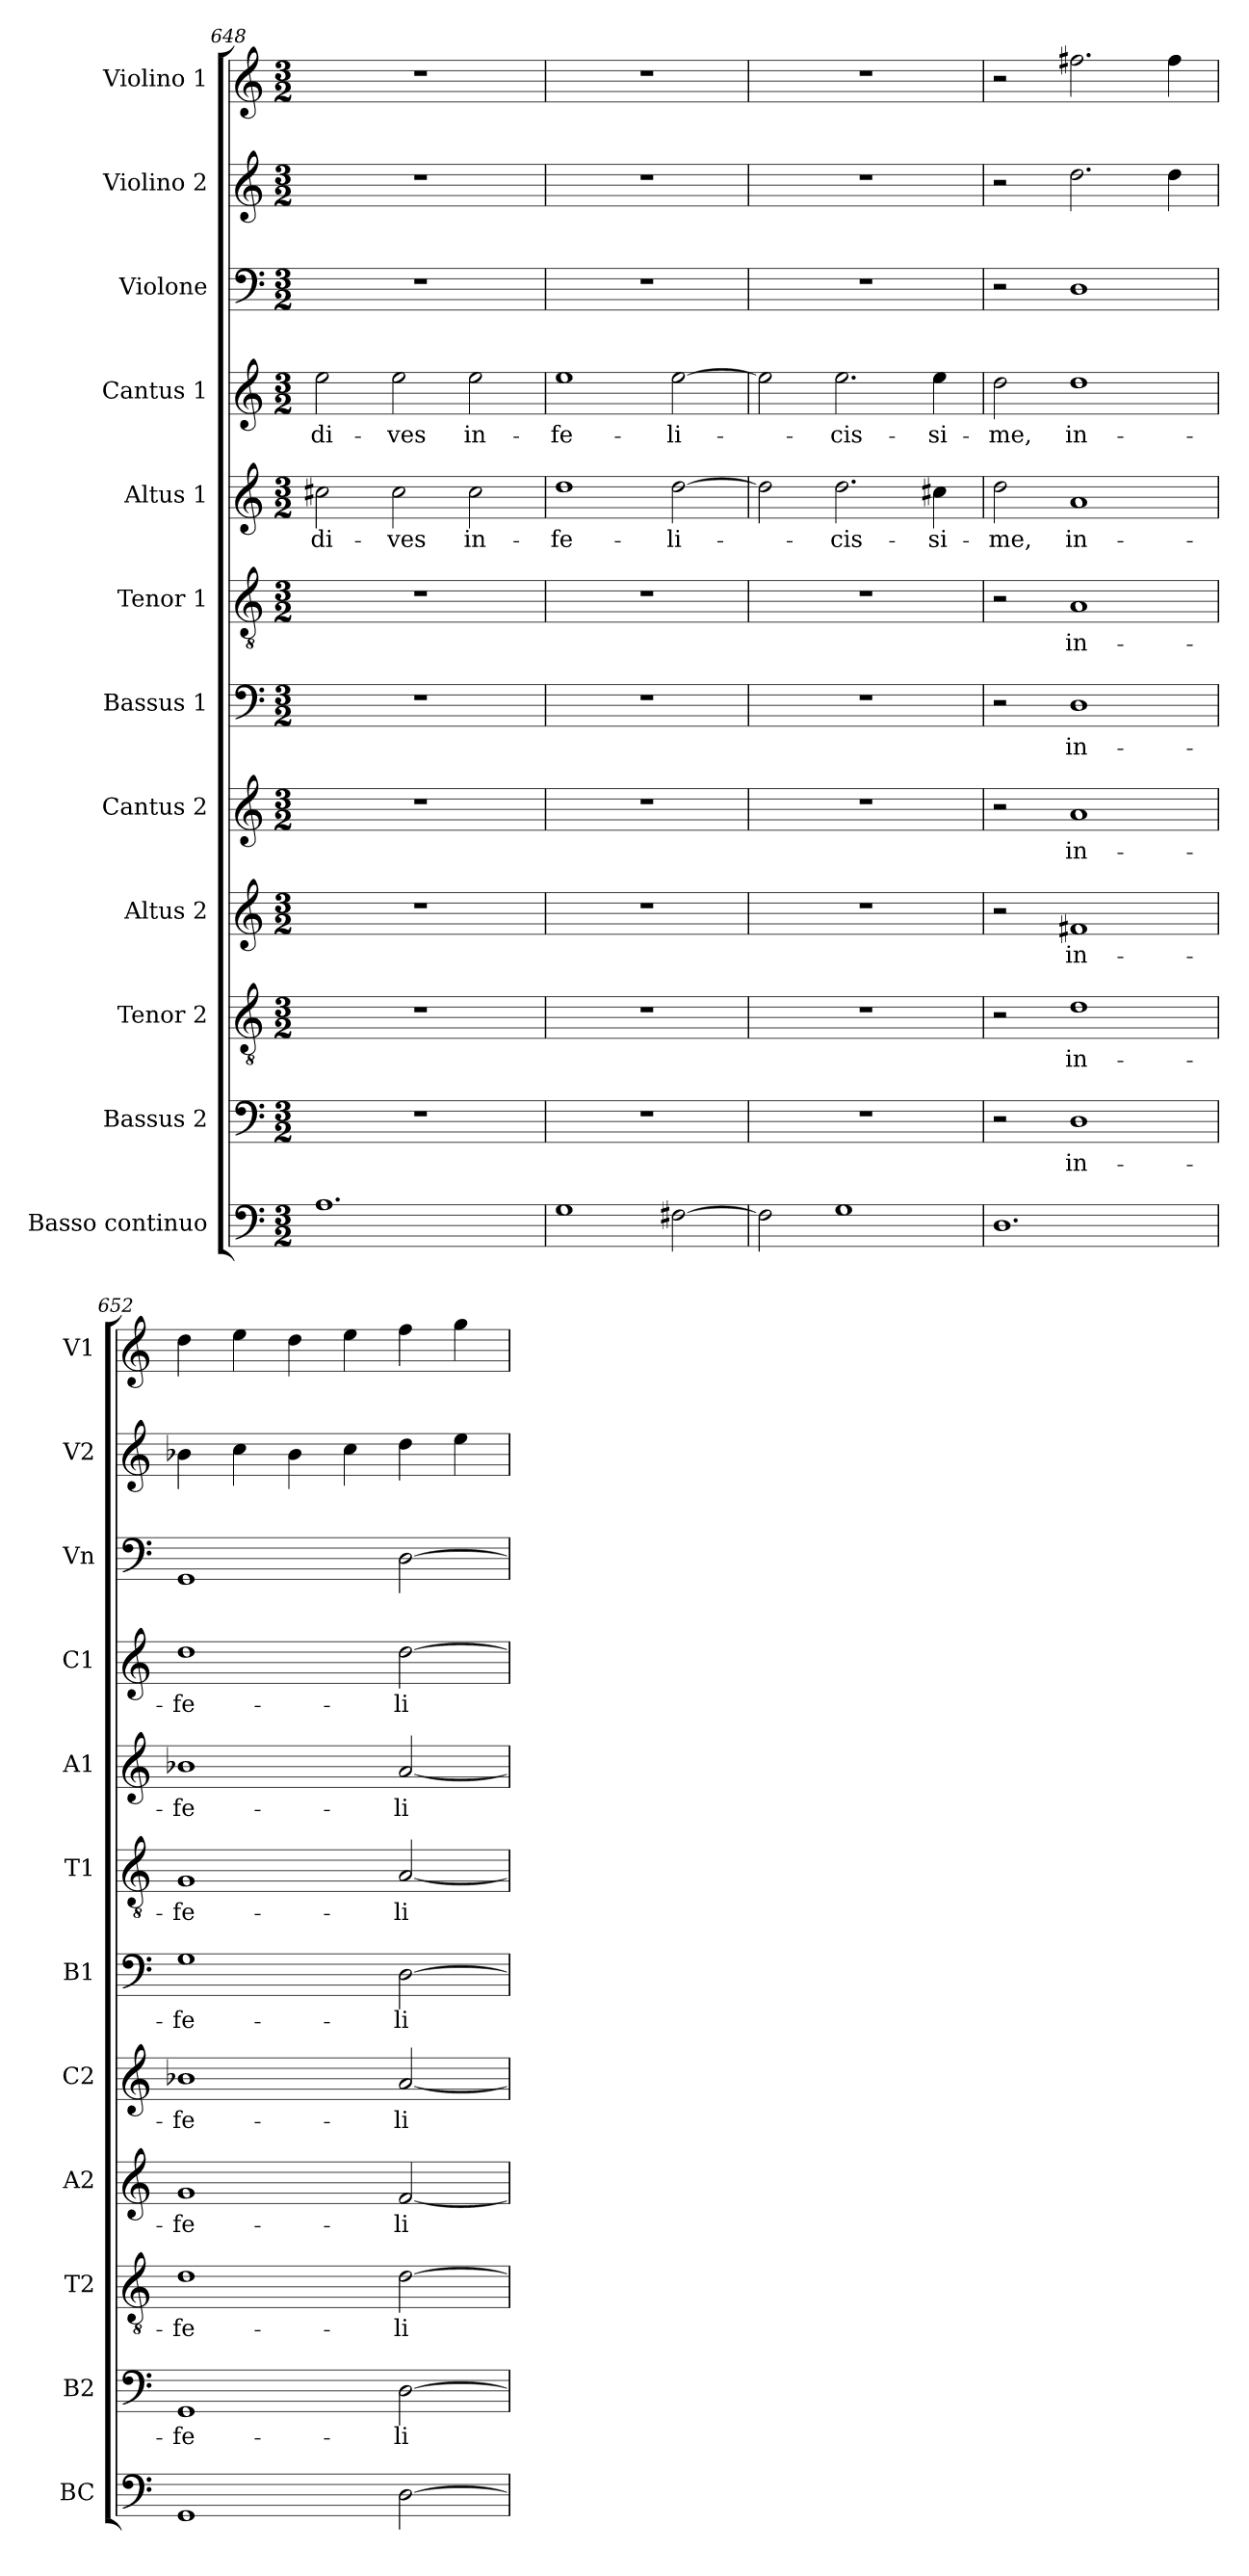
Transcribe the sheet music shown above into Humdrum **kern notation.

**kern	**kern	**text	**kern	**text	**kern	**text	**kern	**text	**kern	**text	**kern	**text	**kern	**text	**kern	**text	**kern	**kern	**kern
*part12	*part11	*part11	*part10	*part10	*part9	*part9	*part8	*part8	*part7	*part7	*part6	*part6	*part5	*part5	*part4	*part4	*part3	*part2	*part1
*staff12	*staff11	*staff11	*staff10	*staff10	*staff9	*staff9	*staff8	*staff8	*staff7	*staff7	*staff6	*staff6	*staff5	*staff5	*staff4	*staff4	*staff3	*staff2	*staff1
*I"Basso continuo	*I"Bassus 2	*	*I"Tenor 2	*	*I"Altus 2	*	*I"Cantus 2	*	*I"Bassus 1	*	*I"Tenor 1	*	*I"Altus 1	*	*I"Cantus 1	*	*I"Violone	*I"Violino 2	*I"Violino 1
*I'BC	*I'B2	*	*I'T2	*	*I'A2	*	*I'C2	*	*I'B1	*	*I'T1	*	*I'A1	*	*I'C1	*	*I'Vn	*I'V2	*I'V1
*clefF4	*clefF4	*	*clefGv2	*	*clefG2	*	*clefG2	*	*clefF4	*	*clefGv2	*	*clefG2	*	*clefG2	*	*clefF4	*clefG2	*clefG2
*ITrd7c12	*	*	*	*	*	*	*	*	*	*	*	*	*	*	*	*	*ITrd7c12	*	*
*k[]	*k[]	*	*k[]	*	*k[]	*	*k[]	*	*k[]	*	*k[]	*	*k[]	*	*k[]	*	*k[]	*k[]	*k[]
*C:	*C:	*	*C:	*	*C:	*	*C:	*	*C:	*	*C:	*	*C:	*	*C:	*	*C:	*C:	*C:
*M3/2	*M3/2	*	*M3/2	*	*M3/2	*	*M3/2	*	*M3/2	*	*M3/2	*	*M3/2	*	*M3/2	*	*M3/2	*M3/2	*M3/2
=648	=648	=648	=648	=648	=648	=648	=648	=648	=648	=648	=648	=648	=648	=648	=648	=648	=648	=648	=648
!	!	!	!	!	!	!	!	!	!	!	!	!	!	!LO:LY:b	!	!LO:LY:b	!	!	!
1.AA	1.r	.	1.r	.	1.r	.	1.r	.	1.r	.	1.r	.	2cc#X\	di-	2ee\	di-	1.r	1.r	1.r
!	!	!	!	!	!	!	!	!	!	!	!	!	!	!LO:LY:b	!	!LO:LY:b	!	!	!
.	.	.	.	.	.	.	.	.	.	.	.	.	2cc#\	-ves	2ee\	-ves	.	.	.
!	!	!	!	!	!	!	!	!	!	!	!	!	!	!LO:LY:b	!	!LO:LY:b	!	!	!
.	.	.	.	.	.	.	.	.	.	.	.	.	2cc#\	in-	2ee\	in-	.	.	.
=649	=649	=649	=649	=649	=649	=649	=649	=649	=649	=649	=649	=649	=649	=649	=649	=649	=649	=649	=649
!	!	!	!	!	!	!	!	!	!	!	!	!	!	!LO:LY:b	!	!LO:LY:b	!	!	!
1GG	1.r	.	1.r	.	1.r	.	1.r	.	1.r	.	1.r	.	1dd	-fe-	1ee	-fe-	1.r	1.r	1.r
!	!	!	!	!	!	!	!	!	!	!	!	!	!	!LO:LY:b	!	!LO:LY:b	!	!	!
[2FF#X\	.	.	.	.	.	.	.	.	.	.	.	.	[2dd\	-li-	[2ee\	-li-	.	.	.
=650	=650	=650	=650	=650	=650	=650	=650	=650	=650	=650	=650	=650	=650	=650	=650	=650	=650	=650	=650
2FF#\]	1.r	.	1.r	.	1.r	.	1.r	.	1.r	.	1.r	.	2dd\]	.	2ee\]	.	1.r	1.r	1.r
!	!	!	!	!	!	!	!	!	!	!	!	!	!	!LO:LY:b	!	!LO:LY:b	!	!	!
1GG	.	.	.	.	.	.	.	.	.	.	.	.	2.dd\	-cis-	2.ee\	-cis-	.	.	.
!	!	!	!	!	!	!	!	!	!	!	!	!	!	!LO:LY:b	!	!LO:LY:b	!	!	!
.	.	.	.	.	.	.	.	.	.	.	.	.	4cc#X\	-si-	4ee\	-si-	.	.	.
=651	=651	=651	=651	=651	=651	=651	=651	=651	=651	=651	=651	=651	=651	=651	=651	=651	=651	=651	=651
!	!	!	!	!	!	!	!	!	!	!	!	!	!	!LO:LY:b	!	!LO:LY:b	!	!	!
1.DD	2r	.	2r	.	2r	.	2r	.	2r	.	2r	.	2dd\	-me,	2dd\	-me,	2r	2r	2r
!	!	!LO:LY:b	!	!LO:LY:b	!	!LO:LY:b	!	!LO:LY:b	!	!LO:LY:b	!	!LO:LY:b	!	!LO:LY:b	!	!LO:LY:b	!	!	!
.	1D	in-	1d	in-	1f#X	in-	1a	in-	1D	in-	1A	in-	1a	in-	1dd	in-	1DD	2.dd\	2.ff#X\
.	.	.	.	.	.	.	.	.	.	.	.	.	.	.	.	.	.	4dd\	4ff#\
=652	=652	=652	=652	=652	=652	=652	=652	=652	=652	=652	=652	=652	=652	=652	=652	=652	=652	=652	=652
!	!	!LO:LY:b	!	!LO:LY:b	!	!LO:LY:b	!	!LO:LY:b	!	!LO:LY:b	!	!LO:LY:b	!	!LO:LY:b	!	!LO:LY:b	!	!	!
1GGG	1GG	-fe-	1d	-fe-	1g	-fe-	1b-X	-fe-	1G	-fe-	1G	-fe-	1b-X	-fe-	1dd	-fe-	1GGG	4b-X\	4dd\
.	.	.	.	.	.	.	.	.	.	.	.	.	.	.	.	.	.	4cc\	4ee\
.	.	.	.	.	.	.	.	.	.	.	.	.	.	.	.	.	.	4b-\	4dd\
.	.	.	.	.	.	.	.	.	.	.	.	.	.	.	.	.	.	4cc\	4ee\
!	!	!LO:LY:b	!	!LO:LY:b	!	!LO:LY:b	!	!LO:LY:b	!	!LO:LY:b	!	!LO:LY:b	!	!LO:LY:b	!	!LO:LY:b	!	!	!
[2DD\	[2D\	-li-	[2d\	-li-	[2f/	-li-	[2a/	-li-	[2D\	-li-	[2A/	-li-	[2a/	-li-	[2dd\	-li-	[2DD\	4dd\	4ff\
.	.	.	.	.	.	.	.	.	.	.	.	.	.	.	.	.	.	4ee\	4gg\
=	=	=	=	=	=	=	=	=	=	=	=	=	=	=	=	=	=	=	=
*-	*-	*-	*-	*-	*-	*-	*-	*-	*-	*-	*-	*-	*-	*-	*-	*-	*-	*-	*-
